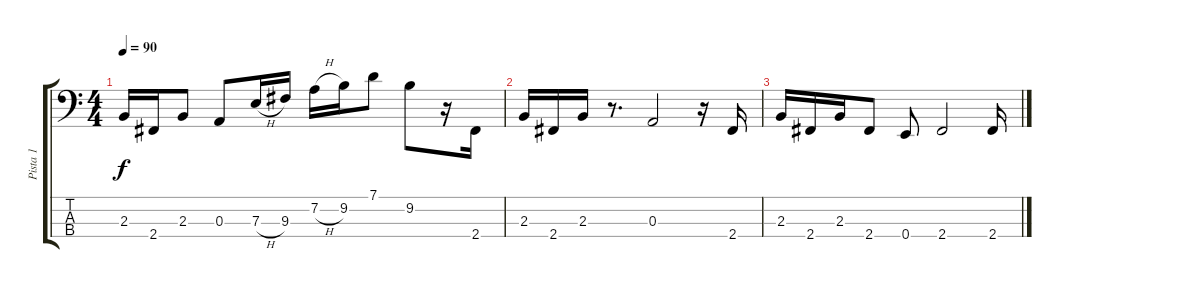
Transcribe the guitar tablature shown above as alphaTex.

\track ("Pista 1" "Pista 1") {instrument electricbassfinger}
\staff {score tabs}
\tuning (G2 D2 A1 E1) {hide}
\ts (4 4)
\tempo 90
\clef f4
\ks c
2.3.16{dy f} 2.4.16 2.3.8 0.3.8 7.3{h}.16 9.3.16 7.2{h}.16 9.2.16 7.1.8 9.2.8 r.16 2.4.16 |
2.3.16 2.4.16 2.3.16 r.8{d} 0.3.2 r.16 2.4.16 |
2.3.16 2.4.16 2.3.16 2.4.8 0.4.8 2.4.2 2.4.16
